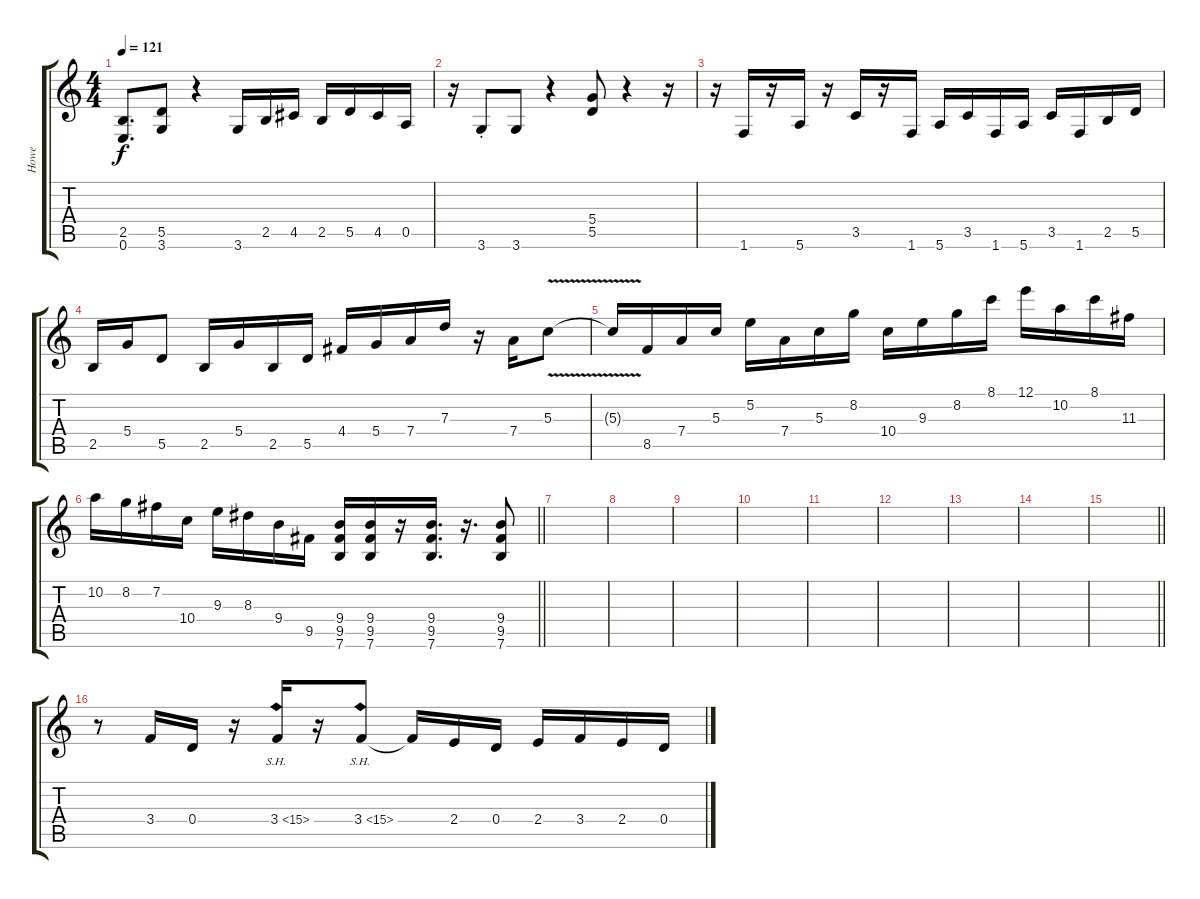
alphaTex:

\track ("Howe" "Howe") {instrument distortionguitar}
\staff {score tabs}
\tuning (E4 B3 G3 D3 A2 E2) {hide}
\ts (4 4)
\tempo 121
\clef g2
\ks c
(2.5 0.6).8{d dy f} (5.5 3.6).8 r.4 3.6.16 2.5.16 4.5.16 2.5.16 5.5.16 4.5.16 0.5.16 |
r.16 3.6{st}.8 3.6.8 r.4 (5.4 5.5).8 r.4 r.16 |
r.16 1.6.16 r.16 5.6.16 r.16 3.5.16 r.16 1.6.16 5.6.16 3.5.16 1.6.16 5.6.16 3.5.16 1.6.16 2.5.16 5.5.16 |
2.5.16 5.4.16 5.5.8 2.5.16 5.4.16 2.5.16 5.5.16 4.4.16 5.4.16 7.4.16 7.3.16 r.16 7.4.16 5.3{v}.8 |
5.3{t}.16 8.5.16 7.4.16 5.3.16 5.2.16 7.4.16 5.3.16 8.2.16 10.4.16 9.3.16 8.2.16 8.1.16 12.1.16 10.2.16 8.1.16 11.3.16 |
\barLineRight lightlight
10.2.16 8.2.16 7.2.16 10.4.16 9.3.16 8.3.16 9.4.16 9.5.16 (9.4 9.5 7.6).16 (9.4 9.5 7.6).16 r.16 (9.4 9.5 7.6).16{d} r.16{d} (9.4 9.5 7.6).8 |
\section ("" "")
|
|
|
|
|
|
|
|
\barLineRight lightlight
|
\section ("" "")
r.8 3.4.16 0.4.16 r.16 3.4{sh 12}.16 r.16 3.4{sh 12}.8 3.4{t}.16 2.4.16 0.4.16 2.4.16 3.4.16 2.4.16 0.4.16
